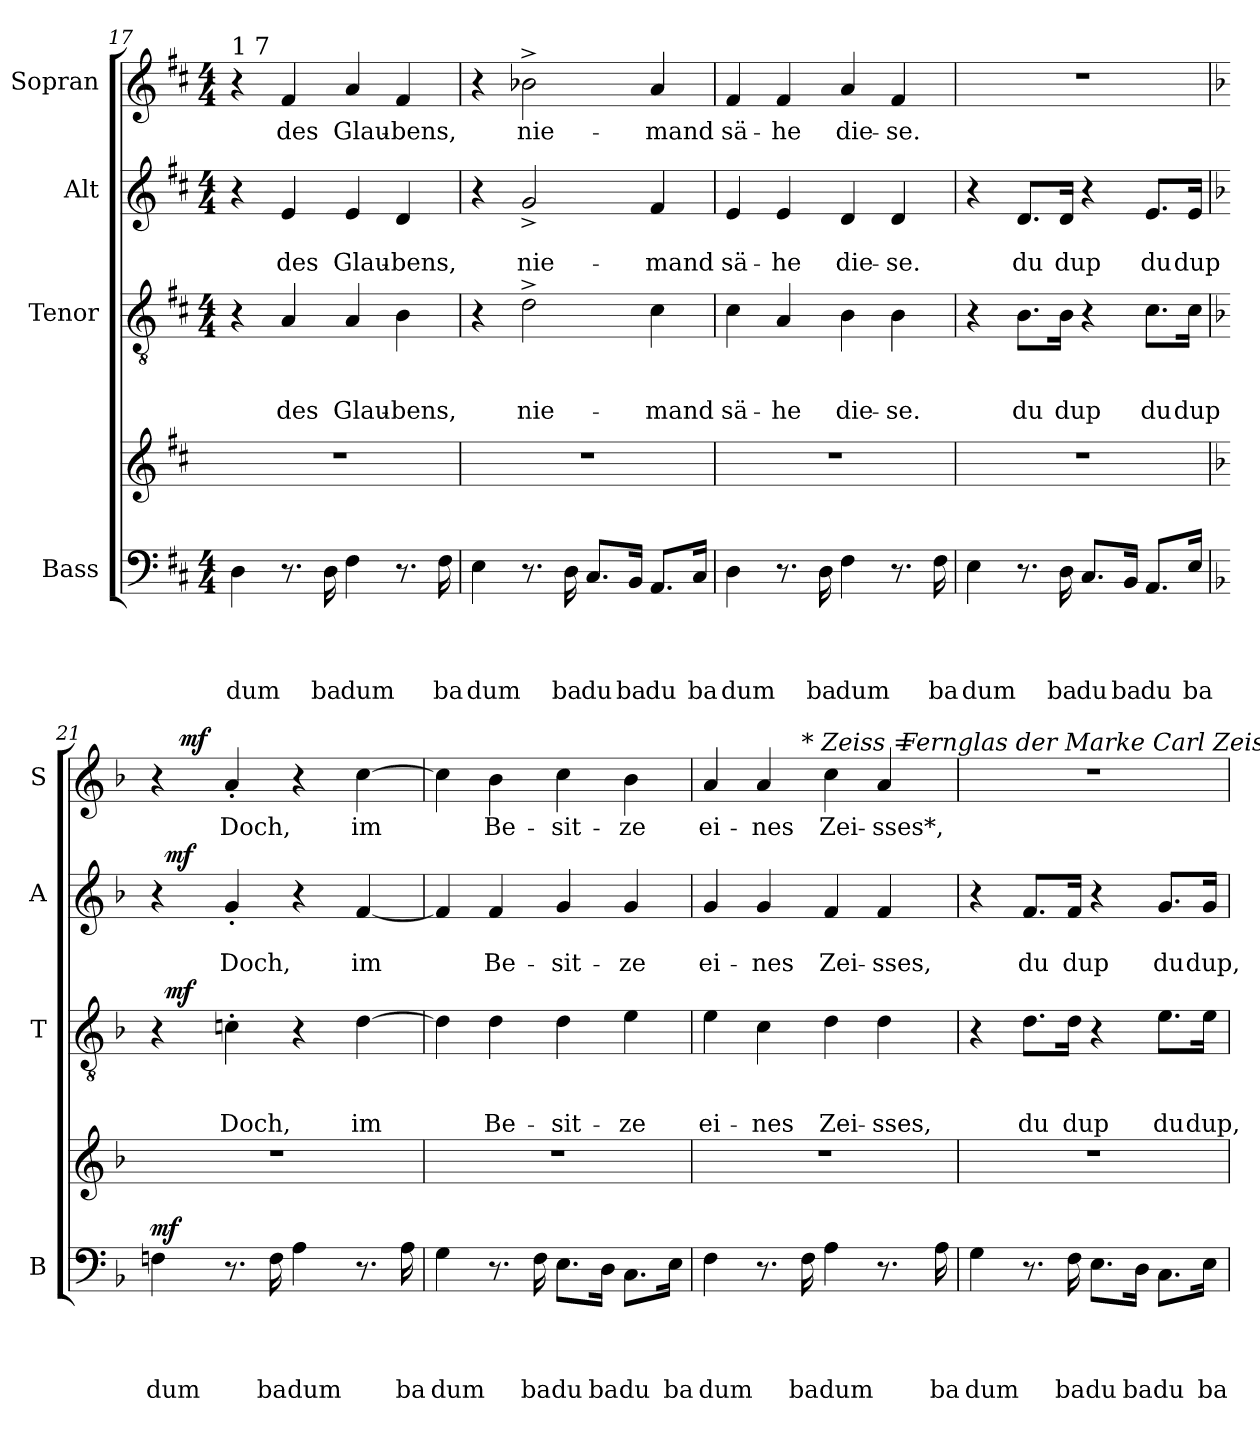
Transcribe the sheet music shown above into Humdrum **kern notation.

**kern	**text	**text	**text	**text	**dynam	**kern	**kern	**text	**text	**text	**dynam	**kern	**text	**text	**dynam	**kern	**text	**dynam
*part5	*part5	*part5	*part5	*part5	*part5	*part4	*part3	*part3	*part3	*part3	*part3	*part2	*part2	*part2	*part2	*part1	*part1	*part1
*staff5	*staff5	*staff5	*staff5	*staff5	*staff5	*staff4	*staff3	*staff3	*staff3	*staff3	*staff3	*staff2	*staff2	*staff2	*staff2	*staff1	*staff1	*staff1
*I"Bass	*	*	*	*	*	*	*I"Tenor	*	*	*	*	*I"Alt	*	*	*	*I"Sopran	*	*
*I'B	*	*	*	*	*	*	*I'T	*	*	*	*	*I'A	*	*	*	*I'S	*	*
!!LO:LB:g=z
*clefF4	*	*	*	*	*	*clefG2	*clefGv2	*	*	*	*	*clefG2	*	*	*	*clefG2	*	*
*k[f#c#]	*	*	*	*	*	*k[f#c#]	*k[f#c#]	*	*	*	*	*k[f#c#]	*	*	*	*k[f#c#]	*	*
*D:	*	*	*	*	*	*D:	*D:	*	*	*	*	*D:	*	*	*	*D:	*	*
*M4/4	*	*	*	*	*	*	*M4/4	*	*	*	*	*M4/4	*	*	*	*M4/4	*	*
=17	=17	=17	=17	=17	=17	=17	=17	=17	=17	=17	=17	=17	=17	=17	=17	=17	=17	=17
!	!	!	!	!	!	!	!	!	!	!	!	!	!	!	!	!LO:TX:a:t=1 7	!	!
!	!	!	!	!LO:LY:b	!	!	!	!	!	!	!	!	!	!	!	!	!	!
4D\	.	.	.	dum	.	1r	4r	.	.	.	.	4r	.	.	.	4r	.	.
!	!	!	!	!	!	!	!	!	!	!LO:LY:b	!	!	!	!LO:LY:b	!	!	!LO:LY:b	!
8.r	.	.	.	.	.	.	4A/	.	.	des	.	4e/	.	des	.	4f#/	des	.
!	!	!	!	!LO:LY:b	!	!	!	!	!	!	!	!	!	!	!	!	!	!
16D\	.	.	.	ba	.	.	.	.	.	.	.	.	.	.	.	.	.	.
!	!	!	!	!LO:LY:b	!	!	!	!	!	!LO:LY:b	!	!	!	!LO:LY:b	!	!	!LO:LY:b	!
4F#\	.	.	.	dum	.	.	4A/	.	.	Glau-	.	4e/	.	Glau-	.	4a/	Glau-	.
!	!	!	!	!	!	!	!	!	!	!LO:LY:b:rj	!	!	!	!LO:LY:b:rj	!	!	!LO:LY:b:rj	!
8.r	.	.	.	.	.	.	4B\	.	.	-bens,	.	4d/	.	-bens,	.	4f#/	-bens,	.
!	!	!	!	!LO:LY:b	!	!	!	!	!	!	!	!	!	!	!	!	!	!
16F#\	.	.	.	ba	.	.	.	.	.	.	.	.	.	.	.	.	.	.
=18	=18	=18	=18	=18	=18	=18	=18	=18	=18	=18	=18	=18	=18	=18	=18	=18	=18	=18
!	!	!	!	!LO:LY:b	!	!	!	!	!	!	!	!	!	!	!	!	!	!
4E\	.	.	.	dum	.	1r	4r	.	.	.	.	4r	.	.	.	4r	.	.
!	!	!	!	!	!	!	!	!	!	!LO:LY:b	!	!	!	!LO:LY:b	!	!	!LO:LY:b	!
8.r	.	.	.	.	.	.	2d^>\	.	.	nie-	.	2g^</	.	nie-	.	2b-X^>\	nie-	.
!	!	!	!	!LO:LY:b	!	!	!	!	!	!	!	!	!	!	!	!	!	!
16D\	.	.	.	ba	.	.	.	.	.	.	.	.	.	.	.	.	.	.
!	!	!	!	!LO:LY:b	!	!	!	!	!	!	!	!	!	!	!	!	!	!
8.C#/L	.	.	.	du	.	.	.	.	.	.	.	.	.	.	.	.	.	.
!	!	!	!	!LO:LY:b	!	!	!	!	!	!	!	!	!	!	!	!	!	!
16BB/Jk	.	.	.	ba	.	.	.	.	.	.	.	.	.	.	.	.	.	.
!	!	!	!	!LO:LY:b	!	!	!	!	!	!LO:LY:b	!	!	!	!LO:LY:b	!	!	!LO:LY:b	!
8.AA/L	.	.	.	du	.	.	4c#\	.	.	-mand	.	4f#/	.	-mand	.	4a/	-mand	.
!	!	!	!	!LO:LY:b	!	!	!	!	!	!	!	!	!	!	!	!	!	!
16C#/Jk	.	.	.	ba	.	.	.	.	.	.	.	.	.	.	.	.	.	.
=19	=19	=19	=19	=19	=19	=19	=19	=19	=19	=19	=19	=19	=19	=19	=19	=19	=19	=19
!	!	!	!	!LO:LY:b	!	!	!	!	!	!LO:LY:b	!	!	!	!LO:LY:b	!	!	!LO:LY:b	!
4D\	.	.	.	dum	.	1r	4c#\	.	.	sä-	.	4e/	.	sä-	.	4f#/	sä-	.
!	!	!	!	!	!	!	!	!	!	!LO:LY:b	!	!	!	!LO:LY:b	!	!	!LO:LY:b	!
8.r	.	.	.	.	.	.	4A/	.	.	-he	.	4e/	.	-he	.	4f#/	-he	.
!	!	!	!	!LO:LY:b	!	!	!	!	!	!	!	!	!	!	!	!	!	!
16D\	.	.	.	ba	.	.	.	.	.	.	.	.	.	.	.	.	.	.
!	!	!	!	!LO:LY:b	!	!	!	!	!	!LO:LY:b	!	!	!	!LO:LY:b	!	!	!LO:LY:b	!
4F#\	.	.	.	dum	.	.	4B\	.	.	die-	.	4d/	.	die-	.	4a/	die-	.
!	!	!	!	!	!	!	!	!	!	!LO:LY:b	!	!	!	!LO:LY:b	!	!	!LO:LY:b	!
8.r	.	.	.	.	.	.	4B\	.	.	-se.	.	4d/	.	-se.	.	4f#/	-se.	.
!	!	!	!	!LO:LY:b	!	!	!	!	!	!	!	!	!	!	!	!	!	!
16F#\	.	.	.	ba	.	.	.	.	.	.	.	.	.	.	.	.	.	.
=20	=20	=20	=20	=20	=20	=20	=20	=20	=20	=20	=20	=20	=20	=20	=20	=20	=20	=20
!	!	!	!	!LO:LY:b	!	!	!	!	!	!	!	!	!	!	!	!	!	!
4E\	.	.	.	dum	.	1r	4r	.	.	.	.	4r	.	.	.	1r	.	.
!	!	!	!	!	!	!	!	!	!	!LO:LY:b	!	!	!	!LO:LY:b	!	!	!	!
8.r	.	.	.	.	.	.	8.B\L	.	.	du	.	8.d/L	.	du	.	.	.	.
!	!	!	!	!LO:LY:b	!	!	!	!	!	!LO:LY:b	!	!	!	!LO:LY:b	!	!	!	!
16D\	.	.	.	ba	.	.	16B\Jk	.	.	dup	.	16d/Jk	.	dup	.	.	.	.
!	!	!	!	!LO:LY:b	!	!	!	!	!	!	!	!	!	!	!	!	!	!
8.C#/L	.	.	.	du	.	.	4r	.	.	.	.	4r	.	.	.	.	.	.
!	!	!	!	!LO:LY:b	!	!	!	!	!	!	!	!	!	!	!	!	!	!
16BB/Jk	.	.	.	ba	.	.	.	.	.	.	.	.	.	.	.	.	.	.
!	!	!	!	!LO:LY:b	!	!	!	!	!	!LO:LY:b	!	!	!	!LO:LY:b	!	!	!	!
8.AA/L	.	.	.	du	.	.	8.c#\L	.	.	du	.	8.e/L	.	du	.	.	.	.
!	!	!	!	!LO:LY:b	!	!	!	!	!	!LO:LY:b	!	!	!	!LO:LY:b	!	!	!	!
16E/Jk	.	.	.	ba	.	.	16c#\Jk	.	.	dup	.	16e/Jk	.	dup	.	.	.	.
!!LO:LB:g=z
=21	=21	=21	=21	=21	=21	=21	=21	=21	=21	=21	=21	=21	=21	=21	=21	=21	=21	=21
*k[b-]	*	*	*	*	*	*k[b-]	*k[b-]	*	*	*	*	*k[b-]	*	*	*	*k[b-]	*	*
*F:	*	*	*	*	*	*F:	*F:	*	*	*	*	*F:	*	*	*	*F:	*	*
!	!	!	!	!LO:LY:b	!LO:DY:a	!	!	!	!	!	!	!	!	!	!	!	!	!
*	*	*	*	*	*	*	*^	*	*	*	*	*^	*	*	*	*^	*	*
4Fn\	.	.	.	dum	mf	1r	4r	32ryy	.	.	.	.	4r	32ryy	.	.	.	4r	16ryy	.	.
!	!	!	!	!	!	!	!	!	!	!	!	!LO:DY:a	!	!	!	!	!LO:DY:a	!	!	!	!
.	.	.	.	.	.	.	.	2ryy	.	.	.	mf	.	2ryy	.	.	mf	.	.	.	.
!	!	!	!	!	!	!	!	!	!	!	!	!	!	!	!	!	!	!	!	!	!LO:DY:a
.	.	.	.	.	.	.	.	.	.	.	.	.	.	.	.	.	.	.	2...ryy	.	mf
!	!	!	!	!	!	!	!	!	!	!	!LO:LY:b	!	!	!	!	!LO:LY:b	!	!	!	!LO:LY:b	!
8.r	.	.	.	.	.	.	4cn'>\	.	.	.	Doch,	.	4g'</	.	.	Doch,	.	4a'</	.	Doch,	.
!	!	!	!	!LO:LY:b	!	!	!	!	!	!	!	!	!	!	!	!	!	!	!	!	!
16F\	.	.	.	ba	.	.	.	.	.	.	.	.	.	.	.	.	.	.	.	.	.
!	!	!	!	!LO:LY:b	!	!	!	!	!	!	!	!	!	!	!	!	!	!	!	!	!
4A\	.	.	.	dum	.	.	4r	.	.	.	.	.	4r	.	.	.	.	4r	.	.	.
.	.	.	.	.	.	.	.	4...ryy	.	.	.	.	.	4...ryy	.	.	.	.	.	.	.
!	!	!	!	!	!	!	!	!	!	!	!LO:LY:b	!	!	!	!	!LO:LY:b	!	!	!	!LO:LY:b	!
8.r	.	.	.	.	.	.	[>4d\	.	.	.	im	.	[<4f/	.	.	im	.	[>4cc\	.	im	.
!	!	!	!	!LO:LY:b	!	!	!	!	!	!	!	!	!	!	!	!	!	!	!	!	!
16A\	.	.	.	ba	.	.	.	.	.	.	.	.	.	.	.	.	.	.	.	.	.
=22	=22	=22	=22	=22	=22	=22	=22	=22	=22	=22	=22	=22	=22	=22	=22	=22	=22	=22	=22	=22	=22
!	!	!	!	!LO:LY:b	!	!	!	!	!	!	!	!	!	!	!	!	!	!	!	!	!
*	*	*	*	*	*	*	*v	*v	*	*	*	*	*	*	*	*	*	*v	*v	*	*
*	*	*	*	*	*	*	*	*	*	*	*	*v	*v	*	*	*	*	*	*
4G\	.	.	.	dum	.	1r	4d\]	.	.	.	.	4f/]	.	.	.	4cc\]	.	.
!	!	!	!	!	!	!	!	!	!	!LO:LY:b	!	!	!	!LO:LY:b	!	!	!LO:LY:b	!
8.r	.	.	.	.	.	.	4d\	.	.	Be-	.	4f/	.	Be-	.	4b-\	Be-	.
!	!	!	!	!LO:LY:b	!	!	!	!	!	!	!	!	!	!	!	!	!	!
16F\	.	.	.	ba	.	.	.	.	.	.	.	.	.	.	.	.	.	.
!	!	!	!	!LO:LY:b	!	!	!	!	!	!LO:LY:b	!	!	!	!LO:LY:b	!	!	!LO:LY:b	!
8.E\L	.	.	.	du	.	.	4d\	.	.	-sit-	.	4g/	.	-sit-	.	4cc\	-sit-	.
!	!	!	!	!LO:LY:b	!	!	!	!	!	!	!	!	!	!	!	!	!	!
16D\Jk	.	.	.	ba	.	.	.	.	.	.	.	.	.	.	.	.	.	.
!	!	!	!	!LO:LY:b	!	!	!	!	!	!LO:LY:b	!	!	!	!LO:LY:b	!	!	!LO:LY:b	!
8.C\L	.	.	.	du	.	.	4e\	.	.	-ze	.	4g/	.	-ze	.	4b-\	-ze	.
!	!	!	!	!LO:LY:b	!	!	!	!	!	!	!	!	!	!	!	!	!	!
16E\Jk	.	.	.	ba	.	.	.	.	.	.	.	.	.	.	.	.	.	.
=23	=23	=23	=23	=23	=23	=23	=23	=23	=23	=23	=23	=23	=23	=23	=23	=23	=23	=23
!	!	!	!	!LO:LY:b	!	!	!	!	!	!LO:LY:b	!	!	!	!LO:LY:b	!	!	!LO:LY:b	!
*	*	*	*	*	*	*	*	*	*	*	*	*	*	*	*	*^	*	*
*	*	*	*	*	*	*	*	*	*	*	*	*	*	*	*	*	*^	*	*
4F\	.	.	.	dum	.	1r	4e\	.	.	ei-	.	4g/	.	ei-	.	4a/	4..ryy	2ryy	ei-	.
!	!	!	!	!	!	!	!	!	!	!LO:LY:b	!	!	!	!LO:LY:b	!	!	!	!	!LO:LY:b	!
8.r	.	.	.	.	.	.	4c\	.	.	-nes	.	4g/	.	-nes	.	4a/	.	.	-nes	.
!	!	!	!	!	!	!	!	!	!	!	!	!	!	!	!	!	!LO:TX:a:i:t=* Zeiss =	!	!	!
!	!	!	!	!LO:LY:b	!	!	!	!	!	!	!	!	!	!	!	!	!	!	!	!
16F\	.	.	.	ba	.	.	.	.	.	.	.	.	.	.	.	.	2ryy	.	.	.
!	!	!	!	!LO:LY:b	!	!	!	!	!	!LO:LY:b	!	!	!	!LO:LY:b	!	!	!	!	!LO:LY:b	!
4A\	.	.	.	dum	.	.	4d\	.	.	Zei-	.	4f/	.	Zei-	.	4cc\	.	4ryy	Zei-	.
!	!	!	!	!	!	!	!	!	!	!LO:LY:b:rj	!	!	!	!LO:LY:b:rj	!	!	!	!	!LO:LY:b	!
8.r	.	.	.	.	.	.	4d\	.	.	-sses,	.	4f/	.	-sses,	.	4a/	.	16ryy	-sses*,	.
!	!	!	!	!	!	!	!	!	!	!	!	!	!	!	!	!	!	!LO:TX:a:i:t=Fernglas der Marke Carl Zeiss	!	!
.	.	.	.	.	.	.	.	.	.	.	.	.	.	.	.	.	.	8.ryy	.	.
!	!	!	!	!LO:LY:b	!	!	!	!	!	!	!	!	!	!	!	!	!	!	!	!
16A\	.	.	.	ba	.	.	.	.	.	.	.	.	.	.	.	.	16ryy	.	.	.
=24	=24	=24	=24	=24	=24	=24	=24	=24	=24	=24	=24	=24	=24	=24	=24	=24	=24	=24	=24	=24
!	!	!	!	!LO:LY:b	!	!	!	!	!	!	!	!	!	!	!	!	!	!	!	!
*	*	*	*	*	*	*	*	*	*	*	*	*	*	*	*	*v	*v	*v	*	*
4G\	.	.	.	dum	.	1r	4r	.	.	.	.	4r	.	.	.	1r	.	.
!	!	!	!	!	!	!	!	!	!	!LO:LY:b	!	!	!	!LO:LY:b	!	!	!	!
8.r	.	.	.	.	.	.	8.d\L	.	.	du	.	8.f/L	.	du	.	.	.	.
!	!	!	!	!LO:LY:b	!	!	!	!	!	!LO:LY:b	!	!	!	!LO:LY:b	!	!	!	!
16F\	.	.	.	ba	.	.	16d\Jk	.	.	dup	.	16f/Jk	.	dup	.	.	.	.
!	!	!	!	!LO:LY:b	!	!	!	!	!	!	!	!	!	!	!	!	!	!
8.E\L	.	.	.	du	.	.	4r	.	.	.	.	4r	.	.	.	.	.	.
!	!	!	!	!LO:LY:b	!	!	!	!	!	!	!	!	!	!	!	!	!	!
16D\Jk	.	.	.	ba	.	.	.	.	.	.	.	.	.	.	.	.	.	.
!	!	!	!	!LO:LY:b	!	!	!	!	!	!LO:LY:b	!	!	!	!LO:LY:b	!	!	!	!
8.C\L	.	.	.	du	.	.	8.e\L	.	.	du	.	8.g/L	.	du	.	.	.	.
!	!	!	!	!LO:LY:b	!	!	!	!	!	!LO:LY:b	!	!	!	!LO:LY:b	!	!	!	!
16E\Jk	.	.	.	ba	.	.	16e\Jk	.	.	dup,	.	16g/Jk	.	dup,	.	.	.	.
=	=	=	=	=	=	=	=	=	=	=	=	=	=	=	=	=	=	=
*-	*-	*-	*-	*-	*-	*-	*-	*-	*-	*-	*-	*-	*-	*-	*-	*-	*-	*-
